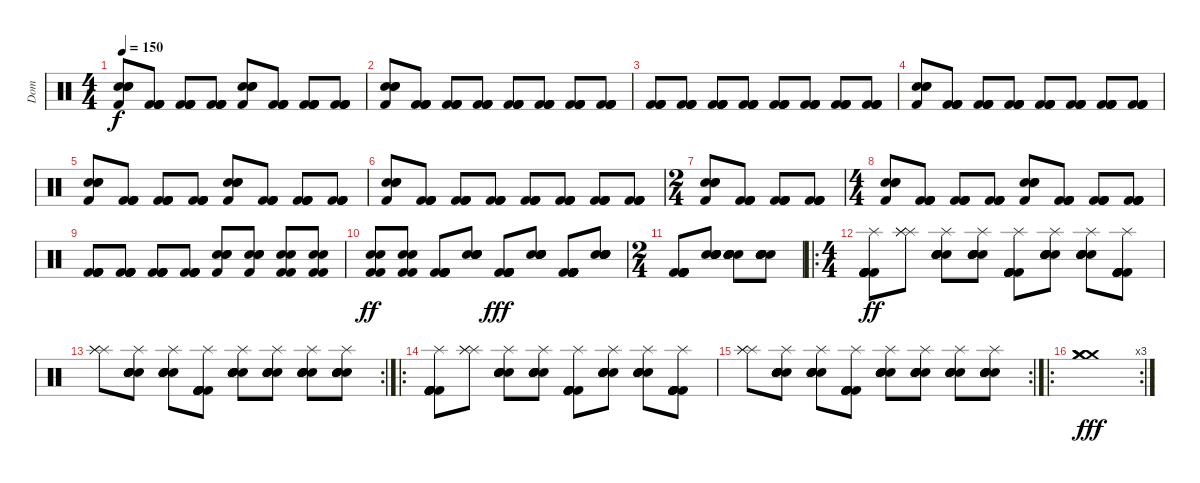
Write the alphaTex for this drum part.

\track ("Dom" "Dom") {instrument percussion}
\staff {score}
\articulation defaults
\ts (4 4)
\tempo 150
\clef neutral
\ks c
("Electric Snare (hit)" "Electric Snare (hit)" "Electric Snare (hit)" "Kick (hit) 2").8{dy f} ("Kick (hit) 2" "Kick (hit) 2" "Kick (hit) 2" "Kick (hit) 2").8 ("Kick (hit) 2" "Kick (hit) 2" "Kick (hit) 2" "Kick (hit) 2").8 ("Kick (hit) 2" "Kick (hit) 2" "Kick (hit) 2" "Kick (hit) 2").8 ("Electric Snare (hit)" "Electric Snare (hit)" "Electric Snare (hit)" "Kick (hit) 2").8 ("Kick (hit) 2" "Kick (hit) 2" "Kick (hit) 2" "Kick (hit) 2").8 ("Kick (hit) 2" "Kick (hit) 2" "Kick (hit) 2" "Kick (hit) 2").8 ("Kick (hit) 2" "Kick (hit) 2" "Kick (hit) 2" "Kick (hit) 2").8 |
("Electric Snare (hit)" "Electric Snare (hit)" "Electric Snare (hit)" "Kick (hit) 2").8 ("Kick (hit) 2" "Kick (hit) 2" "Kick (hit) 2" "Kick (hit) 2").8 ("Kick (hit) 2" "Kick (hit) 2" "Kick (hit) 2" "Kick (hit) 2").8 ("Kick (hit) 2" "Kick (hit) 2" "Kick (hit) 2" "Kick (hit) 2").8 ("Kick (hit) 2" "Kick (hit) 2" "Kick (hit) 2" "Kick (hit) 2").8 ("Kick (hit) 2" "Kick (hit) 2" "Kick (hit) 2" "Kick (hit) 2").8 ("Kick (hit) 2" "Kick (hit) 2" "Kick (hit) 2" "Kick (hit) 2").8 ("Kick (hit) 2" "Kick (hit) 2" "Kick (hit) 2" "Kick (hit) 2").8 |
("Kick (hit) 2" "Kick (hit) 2" "Kick (hit) 2" "Kick (hit) 2").8 ("Kick (hit) 2" "Kick (hit) 2" "Kick (hit) 2" "Kick (hit) 2").8 ("Kick (hit) 2" "Kick (hit) 2" "Kick (hit) 2" "Kick (hit) 2").8 ("Kick (hit) 2" "Kick (hit) 2" "Kick (hit) 2" "Kick (hit) 2").8 ("Kick (hit) 2" "Kick (hit) 2" "Kick (hit) 2" "Kick (hit) 2").8 ("Kick (hit) 2" "Kick (hit) 2" "Kick (hit) 2" "Kick (hit) 2").8 ("Kick (hit) 2" "Kick (hit) 2" "Kick (hit) 2" "Kick (hit) 2").8 ("Kick (hit) 2" "Kick (hit) 2" "Kick (hit) 2" "Kick (hit) 2").8 |
("Electric Snare (hit)" "Electric Snare (hit)" "Electric Snare (hit)" "Kick (hit) 2").8 ("Kick (hit) 2" "Kick (hit) 2" "Kick (hit) 2" "Kick (hit) 2").8 ("Kick (hit) 2" "Kick (hit) 2" "Kick (hit) 2" "Kick (hit) 2").8 ("Kick (hit) 2" "Kick (hit) 2" "Kick (hit) 2" "Kick (hit) 2").8 ("Kick (hit) 2" "Kick (hit) 2" "Kick (hit) 2" "Kick (hit) 2").8 ("Kick (hit) 2" "Kick (hit) 2" "Kick (hit) 2" "Kick (hit) 2").8 ("Kick (hit) 2" "Kick (hit) 2" "Kick (hit) 2" "Kick (hit) 2").8 ("Kick (hit) 2" "Kick (hit) 2" "Kick (hit) 2" "Kick (hit) 2").8 |
("Electric Snare (hit)" "Electric Snare (hit)" "Electric Snare (hit)" "Kick (hit) 2").8 ("Kick (hit) 2" "Kick (hit) 2" "Kick (hit) 2" "Kick (hit) 2").8 ("Kick (hit) 2" "Kick (hit) 2" "Kick (hit) 2" "Kick (hit) 2").8 ("Kick (hit) 2" "Kick (hit) 2" "Kick (hit) 2" "Kick (hit) 2").8 ("Electric Snare (hit)" "Electric Snare (hit)" "Electric Snare (hit)" "Kick (hit) 2").8 ("Kick (hit) 2" "Kick (hit) 2" "Kick (hit) 2" "Kick (hit) 2").8 ("Kick (hit) 2" "Kick (hit) 2" "Kick (hit) 2" "Kick (hit) 2").8 ("Kick (hit) 2" "Kick (hit) 2" "Kick (hit) 2" "Kick (hit) 2").8 |
("Electric Snare (hit)" "Electric Snare (hit)" "Electric Snare (hit)" "Kick (hit) 2").8 ("Kick (hit) 2" "Kick (hit) 2" "Kick (hit) 2" "Kick (hit) 2").8 ("Kick (hit) 2" "Kick (hit) 2" "Kick (hit) 2" "Kick (hit) 2").8 ("Kick (hit) 2" "Kick (hit) 2" "Kick (hit) 2" "Kick (hit) 2").8 ("Kick (hit) 2" "Kick (hit) 2" "Kick (hit) 2" "Kick (hit) 2").8 ("Kick (hit) 2" "Kick (hit) 2" "Kick (hit) 2" "Kick (hit) 2").8 ("Kick (hit) 2" "Kick (hit) 2" "Kick (hit) 2" "Kick (hit) 2").8 ("Kick (hit) 2" "Kick (hit) 2" "Kick (hit) 2" "Kick (hit) 2").8 |
\ts (2 4)
("Electric Snare (hit)" "Electric Snare (hit)" "Electric Snare (hit)" "Kick (hit) 2").8 ("Kick (hit) 2" "Kick (hit) 2" "Kick (hit) 2" "Kick (hit) 2").8 ("Kick (hit) 2" "Kick (hit) 2" "Kick (hit) 2" "Kick (hit) 2").8 ("Kick (hit) 2" "Kick (hit) 2" "Kick (hit) 2" "Kick (hit) 2").8 |
\ts (4 4)
("Electric Snare (hit)" "Electric Snare (hit)" "Electric Snare (hit)" "Kick (hit) 2").8 ("Kick (hit) 2" "Kick (hit) 2" "Kick (hit) 2" "Kick (hit) 2").8 ("Kick (hit) 2" "Kick (hit) 2" "Kick (hit) 2" "Kick (hit) 2").8 ("Kick (hit) 2" "Kick (hit) 2" "Kick (hit) 2" "Kick (hit) 2").8 ("Electric Snare (hit)" "Electric Snare (hit)" "Electric Snare (hit)" "Kick (hit) 2").8 ("Kick (hit) 2" "Kick (hit) 2" "Kick (hit) 2" "Kick (hit) 2").8 ("Kick (hit) 2" "Kick (hit) 2" "Kick (hit) 2" "Kick (hit) 2").8 ("Kick (hit) 2" "Kick (hit) 2" "Kick (hit) 2" "Kick (hit) 2").8 |
("Kick (hit) 2" "Kick (hit) 2" "Kick (hit) 2" "Kick (hit) 2").8 ("Kick (hit) 2" "Kick (hit) 2" "Kick (hit) 2" "Kick (hit) 2").8 ("Kick (hit) 2" "Kick (hit) 2" "Kick (hit) 2" "Kick (hit) 2").8 ("Kick (hit) 2" "Kick (hit) 2" "Kick (hit) 2" "Kick (hit) 2").8 ("Electric Snare (hit)" "Electric Snare (hit)" "Electric Snare (hit)" "Kick (hit) 2").8 ("Electric Snare (hit)" "Electric Snare (hit)" "Electric Snare (hit)" "Kick (hit) 2").8 ("Electric Snare (hit)" "Electric Snare (hit)" "Kick (hit) 2" "Kick (hit) 2").8 ("Electric Snare (hit)" "Electric Snare (hit)" "Kick (hit) 2" "Kick (hit) 2").8 |
("Electric Snare (hit)" "Electric Snare (hit)" "Kick (hit) 2" "Kick (hit) 2").8{dy ff} ("Electric Snare (hit)" "Electric Snare (hit)" "Kick (hit) 2" "Kick (hit) 2").8 ("Kick (hit) 2" "Kick (hit) 2" "Kick (hit) 2" "Kick (hit) 2" "Kick (hit) 2" "Kick (hit) 2").8 ("Electric Snare (hit)" "Electric Snare (hit)" "Electric Snare (hit)" "Electric Snare (hit)" "Electric Snare (hit)" "Electric Snare (hit)").8 ("Kick (hit) 2" "Kick (hit) 2" "Kick (hit) 2" "Kick (hit) 2" "Kick (hit) 2" "Kick (hit) 2").8{dy fff} ("Electric Snare (hit)" "Electric Snare (hit)" "Electric Snare (hit)" "Electric Snare (hit)" "Electric Snare (hit)" "Electric Snare (hit)").8 ("Kick (hit) 2" "Kick (hit) 2" "Kick (hit) 2" "Kick (hit) 2" "Kick (hit) 2" "Kick (hit) 2").8 ("Electric Snare (hit)" "Electric Snare (hit)" "Electric Snare (hit)" "Electric Snare (hit)" "Electric Snare (hit)" "Electric Snare (hit)").8 |
\ts (2 4)
("Kick (hit) 2" "Kick (hit) 2" "Kick (hit) 2" "Kick (hit) 2" "Kick (hit) 2" "Kick (hit) 2").8 ("Electric Snare (hit)" "Electric Snare (hit)" "Electric Snare (hit)" "Electric Snare (hit)" "Electric Snare (hit)" "Electric Snare (hit)").8 ("Electric Snare (hit)" "Electric Snare (hit)" "Electric Snare (hit)" "Electric Snare (hit)" "Electric Snare (hit)" "Electric Snare (hit)").8 ("Electric Snare (hit)" "Electric Snare (hit)" "Electric Snare (hit)" "Electric Snare (hit)" "Electric Snare (hit)" "Electric Snare (hit)").8 |
\ro
\ts (4 4)
("Splash (hit)" "Kick (hit) 2" "Kick (hit) 2" "Kick (hit) 2" "Kick (hit) 2" "Kick (hit) 2").8{dy ff} ("Splash (hit)" "Splash (hit)" "Splash (hit)").8 ("Splash (hit)" "Electric Snare (hit)" "Electric Snare (hit)" "Electric Snare (hit)" "Electric Snare (hit)" "Electric Snare (hit)").8 ("Splash (hit)" "Electric Snare (hit)" "Electric Snare (hit)" "Electric Snare (hit)" "Electric Snare (hit)" "Electric Snare (hit)").8 ("Splash (hit)" "Kick (hit) 2" "Kick (hit) 2" "Kick (hit) 2" "Kick (hit) 2" "Kick (hit) 2").8 ("Splash (hit)" "Electric Snare (hit)" "Electric Snare (hit)" "Electric Snare (hit)" "Electric Snare (hit)" "Electric Snare (hit)").8 ("Splash (hit)" "Electric Snare (hit)" "Electric Snare (hit)" "Electric Snare (hit)" "Electric Snare (hit)" "Electric Snare (hit)").8 ("Splash (hit)" "Kick (hit) 2" "Kick (hit) 2" "Kick (hit) 2" "Kick (hit) 2" "Kick (hit) 2").8 |
\rc 2
("Splash (hit)" "Splash (hit)" "Splash (hit)").8 ("Splash (hit)" "Electric Snare (hit)" "Electric Snare (hit)" "Electric Snare (hit)" "Electric Snare (hit)" "Electric Snare (hit)").8 ("Splash (hit)" "Electric Snare (hit)" "Electric Snare (hit)" "Electric Snare (hit)" "Electric Snare (hit)" "Electric Snare (hit)").8 ("Splash (hit)" "Kick (hit) 2" "Kick (hit) 2" "Kick (hit) 2" "Kick (hit) 2" "Kick (hit) 2").8 ("Splash (hit)" "Electric Snare (hit)" "Electric Snare (hit)" "Electric Snare (hit)" "Electric Snare (hit)" "Electric Snare (hit)").8 ("Splash (hit)" "Electric Snare (hit)" "Electric Snare (hit)" "Electric Snare (hit)" "Electric Snare (hit)" "Electric Snare (hit)").8 ("Splash (hit)" "Electric Snare (hit)" "Electric Snare (hit)" "Electric Snare (hit)" "Electric Snare (hit)" "Electric Snare (hit)").8 ("Splash (hit)" "Electric Snare (hit)" "Electric Snare (hit)" "Electric Snare (hit)" "Electric Snare (hit)" "Electric Snare (hit)").8 |
\ro
("Splash (hit)" "Kick (hit) 2" "Kick (hit) 2" "Kick (hit) 2" "Kick (hit) 2" "Kick (hit) 2").8 ("Splash (hit)" "Splash (hit)" "Splash (hit)").8 ("Splash (hit)" "Electric Snare (hit)" "Electric Snare (hit)" "Electric Snare (hit)" "Electric Snare (hit)" "Electric Snare (hit)").8 ("Splash (hit)" "Electric Snare (hit)" "Electric Snare (hit)" "Electric Snare (hit)" "Electric Snare (hit)" "Electric Snare (hit)").8 ("Splash (hit)" "Kick (hit) 2" "Kick (hit) 2" "Kick (hit) 2" "Kick (hit) 2" "Kick (hit) 2").8 ("Splash (hit)" "Electric Snare (hit)" "Electric Snare (hit)" "Electric Snare (hit)" "Electric Snare (hit)" "Electric Snare (hit)").8 ("Splash (hit)" "Electric Snare (hit)" "Electric Snare (hit)" "Electric Snare (hit)" "Electric Snare (hit)" "Electric Snare (hit)").8 ("Splash (hit)" "Kick (hit) 2" "Kick (hit) 2" "Kick (hit) 2" "Kick (hit) 2" "Kick (hit) 2").8 |
\rc 2
("Splash (hit)" "Splash (hit)" "Splash (hit)").8 ("Splash (hit)" "Electric Snare (hit)" "Electric Snare (hit)" "Electric Snare (hit)" "Electric Snare (hit)" "Electric Snare (hit)").8 ("Splash (hit)" "Electric Snare (hit)" "Electric Snare (hit)" "Electric Snare (hit)" "Electric Snare (hit)" "Electric Snare (hit)").8 ("Splash (hit)" "Kick (hit) 2" "Kick (hit) 2" "Kick (hit) 2" "Kick (hit) 2" "Kick (hit) 2").8 ("Splash (hit)" "Electric Snare (hit)" "Electric Snare (hit)" "Electric Snare (hit)" "Electric Snare (hit)" "Electric Snare (hit)").8 ("Splash (hit)" "Electric Snare (hit)" "Electric Snare (hit)" "Electric Snare (hit)" "Electric Snare (hit)" "Electric Snare (hit)").8 ("Splash (hit)" "Electric Snare (hit)" "Electric Snare (hit)" "Electric Snare (hit)" "Electric Snare (hit)" "Electric Snare (hit)").8 ("Splash (hit)" "Electric Snare (hit)" "Electric Snare (hit)" "Electric Snare (hit)" "Electric Snare (hit)" "Electric Snare (hit)").8 |
\ro
\rc 3
("Crash medium (hit)" "Crash medium (hit)" "Crash medium (hit)" "Crash medium (hit)").1{dy fff}
